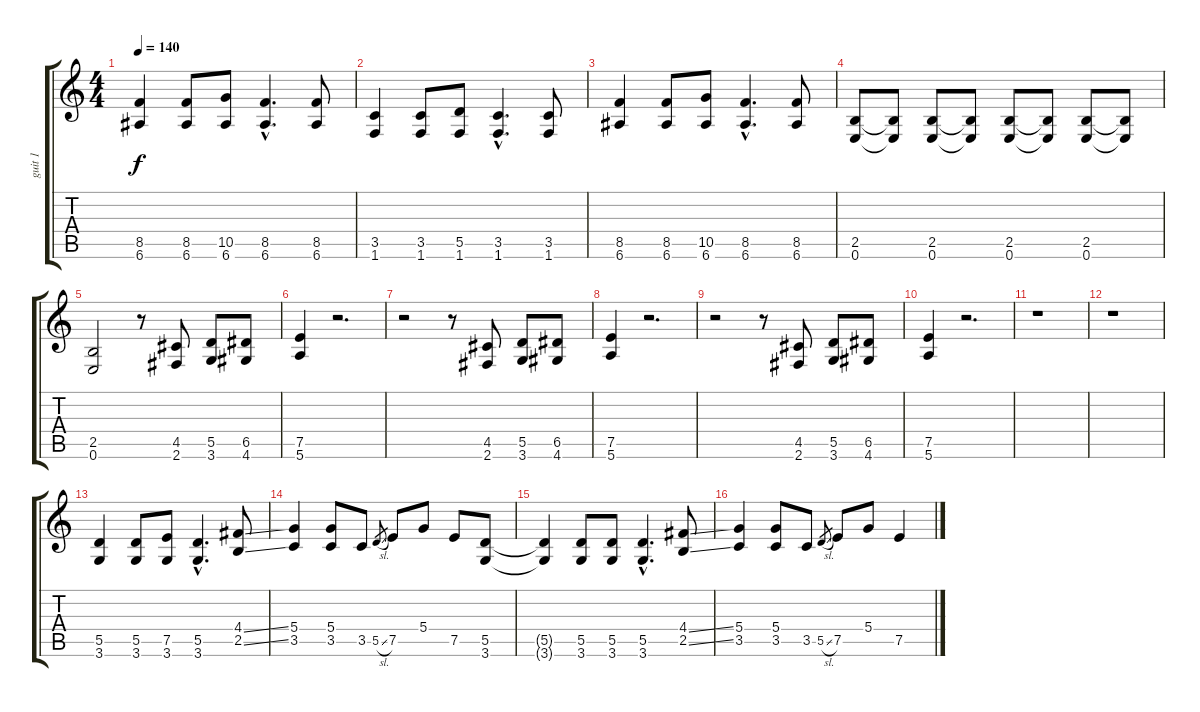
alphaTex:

\track ("guit 1" "guit 1") {instrument overdrivenguitar}
\staff {score tabs}
\tuning (E4 B3 G3 D3 A2 E2) {hide}
\ts (4 4)
\tempo 140
\clef g2
\ks c
(8.5 6.6).4{dy f} (8.5 6.6).8 (10.5 6.6).8 (8.5{hac} 6.6{hac}).4{d} (8.5 6.6).8 |
(3.5 1.6).4 (3.5 1.6).8 (5.5 1.6).8 (3.5{hac} 1.6{hac}).4{d} (3.5 1.6).8 |
(8.5 6.6).4 (8.5 6.6).8 (10.5 6.6).8 (8.5{hac} 6.6{hac}).4{d} (8.5 6.6).8 |
(2.5 0.6).8 (2.5{t} 0.6{t}).8 (2.5 0.6).8 (2.5{t} 0.6{t}).8 (2.5 0.6).8 (2.5{t} 0.6{t}).8 (2.5 0.6).8 (2.5{t} 0.6{t}).8 |
(2.5 0.6).2 r.8 (4.5 2.6).8 (5.5 3.6).8 (6.5 4.6).8 |
(7.5 5.6).4 r.2{d} |
r.2 r.8 (4.5 2.6).8 (5.5 3.6).8 (6.5 4.6).8 |
(7.5 5.6).4 r.2{d} |
r.2 r.8 (4.5 2.6).8 (5.5 3.6).8 (6.5 4.6).8 |
(7.5 5.6).4 r.2{d} |
r.1 |
r.1 |
(5.5 3.6).4 (5.5 3.6).8 (7.5 3.6).8 (5.5{hac} 3.6{hac}).4{d} (4.4{ss} 2.5{ss}).8 |
(5.4 3.5).4 (5.4 3.5).8 3.5.8 5.5{sl}.8{gr} 7.5.8 5.4.8 7.5.8 (5.5 3.6).8 |
(5.5{t} 3.6{t}).4 (5.5 3.6).8 (5.5 3.6).8 (5.5{hac} 3.6{hac}).4{d} (4.4{ss} 2.5{ss}).8 |
(5.4 3.5).4 (5.4 3.5).8 3.5.8 5.5{sl}.8{gr} 7.5.8 5.4.8 7.5.4
